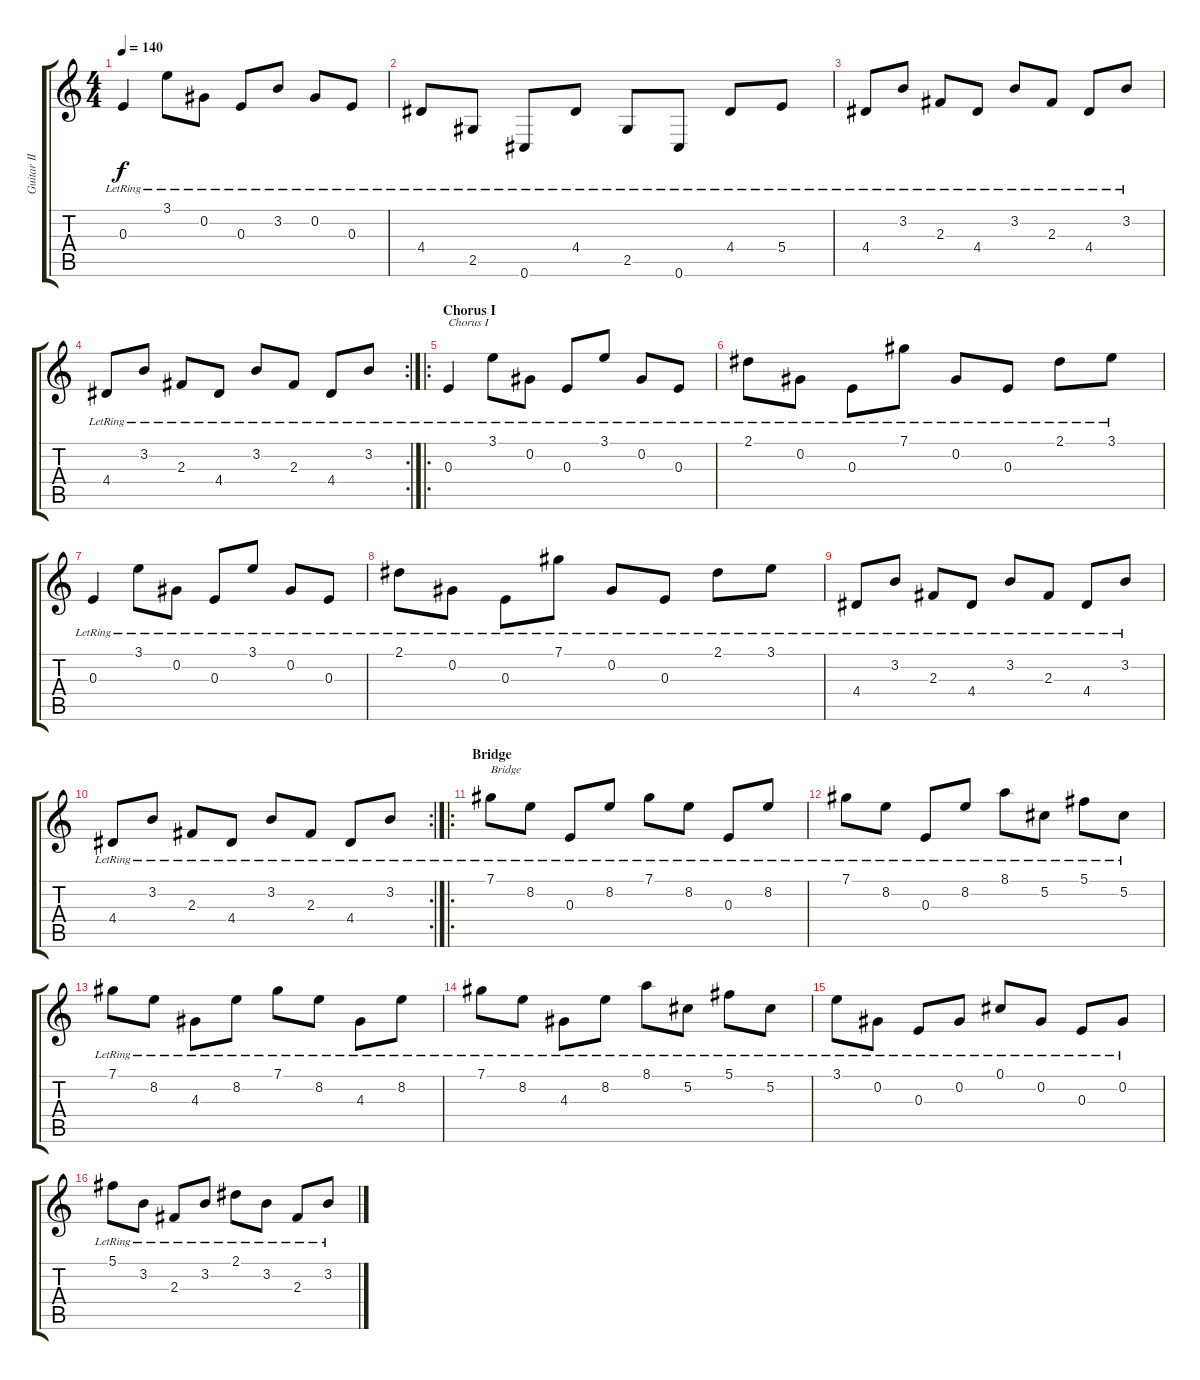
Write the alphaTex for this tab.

\track ("Guitar II [Henriksson]" "Guitar II ") {instrument distortionguitar}
\staff {score tabs}
\tuning (Db4 Ab3 E3 B2 Gb2 Db2) {hide}
\ts (4 4)
\tempo 140
\clef g2
\ks c
0.3{lr}.4{dy f} 3.1{lr}.8 0.2{lr}.8 0.3{lr}.8 3.2{lr}.8 0.2{lr}.8 0.3{lr}.8 |
4.4{lr}.8 2.5{lr}.8 0.6{lr}.8 4.4{lr}.8 2.5{lr}.8 0.6{lr}.8 4.4{lr}.8 5.4{lr}.8 |
4.4{lr}.8 3.2{lr}.8 2.3{lr}.8 4.4{lr}.8 3.2{lr}.8 2.3{lr}.8 4.4{lr}.8 3.2{lr}.8 |
\rc 2
4.4{lr}.8 3.2{lr}.8 2.3{lr}.8 4.4{lr}.8 3.2{lr}.8 2.3{lr}.8 4.4{lr}.8 3.2{lr}.8 |
\ro
\section ("" "Chorus I")
0.3{lr}.4{txt "Chorus I" instrument electricguitarjazz} 3.1{lr}.8 0.2{lr}.8 0.3{lr}.8 3.1{lr}.8 0.2{lr}.8 0.3{lr}.8 |
2.1{lr}.8 0.2{lr}.8 0.3{lr}.8 7.1{lr}.8 0.2{lr}.8 0.3{lr}.8 2.1{lr}.8 3.1{lr}.8 |
0.3{lr}.4 3.1{lr}.8 0.2{lr}.8 0.3{lr}.8 3.1{lr}.8 0.2{lr}.8 0.3{lr}.8 |
2.1{lr}.8 0.2{lr}.8 0.3{lr}.8 7.1{lr}.8 0.2{lr}.8 0.3{lr}.8 2.1{lr}.8 3.1{lr}.8 |
4.4{lr}.8 3.2{lr}.8 2.3{lr}.8 4.4{lr}.8 3.2{lr}.8 2.3{lr}.8 4.4{lr}.8 3.2{lr}.8 |
\rc 2
4.4{lr}.8 3.2{lr}.8 2.3{lr}.8 4.4{lr}.8 3.2{lr}.8 2.3{lr}.8 4.4{lr}.8 3.2{lr}.8 |
\ro
\section ("" "Bridge")
7.1{lr}.8{txt "Bridge" instrument distortionguitar} 8.2{lr}.8 0.3{lr}.8 8.2{lr}.8 7.1{lr}.8 8.2{lr}.8 0.3{lr}.8 8.2{lr}.8 |
7.1{lr}.8 8.2{lr}.8 0.3{lr}.8 8.2{lr}.8 8.1{lr}.8 5.2{lr}.8 5.1{lr}.8 5.2{lr}.8 |
7.1{lr}.8 8.2{lr}.8 4.3{lr}.8 8.2{lr}.8 7.1{lr}.8 8.2{lr}.8 4.3{lr}.8 8.2{lr}.8 |
7.1{lr}.8 8.2{lr}.8 4.3{lr}.8 8.2{lr}.8 8.1{lr}.8 5.2{lr}.8 5.1{lr}.8 5.2{lr}.8 |
3.1{lr}.8 0.2{lr}.8 0.3{lr}.8 0.2{lr}.8 0.1{lr}.8 0.2{lr}.8 0.3{lr}.8 0.2{lr}.8 |
5.1{lr}.8 3.2{lr}.8 2.3{lr}.8 3.2{lr}.8 2.1{lr}.8 3.2{lr}.8 2.3{lr}.8 3.2{lr}.8
